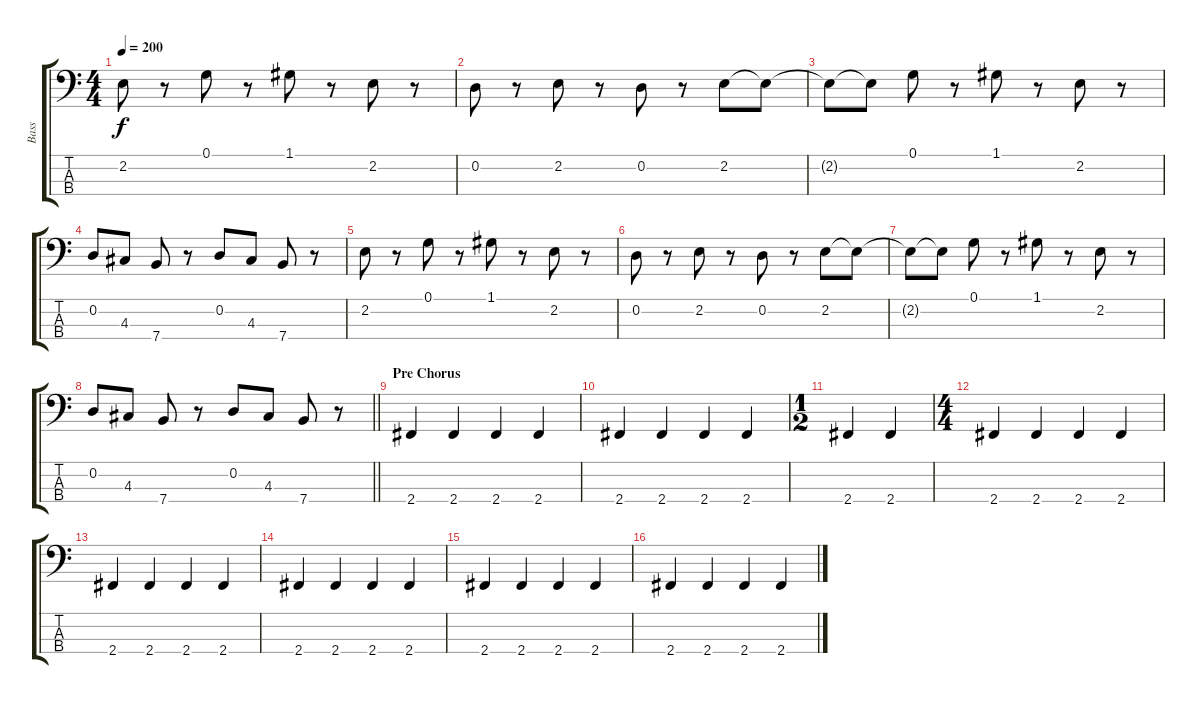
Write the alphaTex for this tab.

\track ("Bass" "Bass") {instrument electricbasspick}
\staff {score tabs}
\tuning (G2 D2 A1 E1) {hide}
\ts (4 4)
\tempo 200
\clef f4
\ks c
2.2.8{dy f} r.8 0.1.8 r.8 1.1.8 r.8 2.2.8 r.8 |
0.2.8 r.8 2.2.8 r.8 0.2.8 r.8 2.2.8 2.2{t}.8 |
2.2{t}.8 2.2{t}.8 0.1.8 r.8 1.1.8 r.8 2.2.8 r.8 |
0.2.8 4.3.8 7.4.8 r.8 0.2.8 4.3.8 7.4.8 r.8 |
2.2.8 r.8 0.1.8 r.8 1.1.8 r.8 2.2.8 r.8 |
0.2.8 r.8 2.2.8 r.8 0.2.8 r.8 2.2.8 2.2{t}.8 |
2.2{t}.8 2.2{t}.8 0.1.8 r.8 1.1.8 r.8 2.2.8 r.8 |
\barLineRight lightlight
0.2.8 4.3.8 7.4.8 r.8 0.2.8 4.3.8 7.4.8 r.8 |
\section ("" "Pre Chorus")
2.4.4 2.4.4 2.4.4 2.4.4 |
2.4.4 2.4.4 2.4.4 2.4.4 |
\ts (1 2)
2.4.4 2.4.4 |
\ts (4 4)
2.4.4 2.4.4 2.4.4 2.4.4 |
2.4.4 2.4.4 2.4.4 2.4.4 |
2.4.4 2.4.4 2.4.4 2.4.4 |
2.4.4 2.4.4 2.4.4 2.4.4 |
2.4.4 2.4.4 2.4.4 2.4.4
